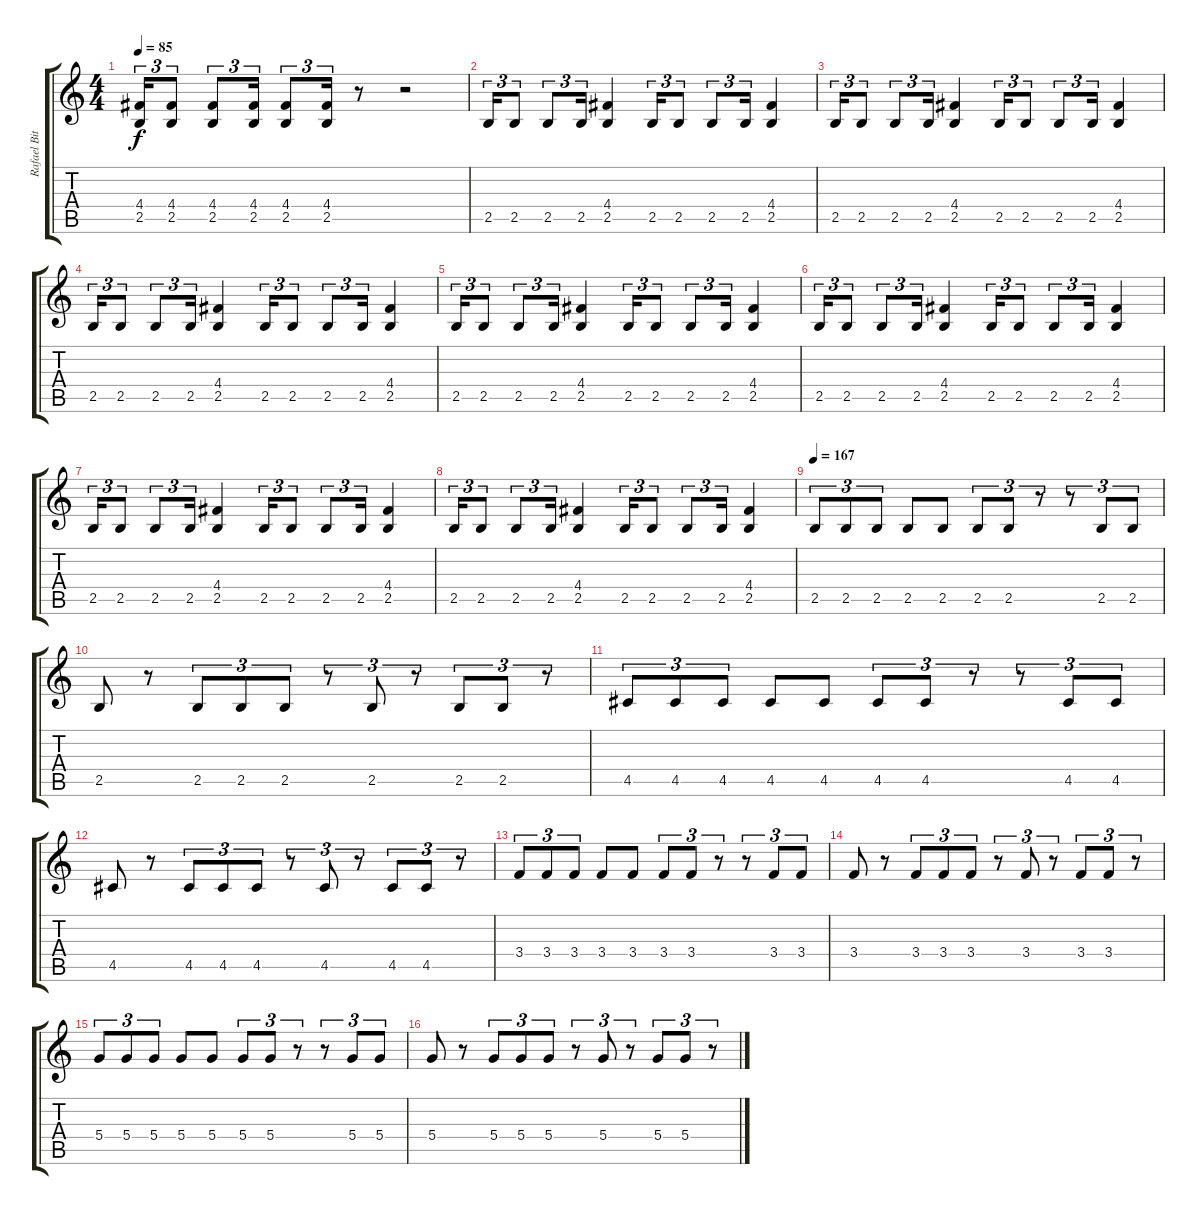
\track ("Rafael Bittencourt" "Rafael Bit") {instrument distortionguitar}
\staff {score tabs}
\tuning (E4 B3 G3 D3 A2 E2) {hide}
\ts (4 4)
\tempo 85
\clef g2
\ks c
(4.4 2.5).16{tu (3 2) dy f} (4.4 2.5).8{tu (3 2)} (4.4 2.5).8{tu (3 2)} (4.4 2.5).16{tu (3 2)} (4.4 2.5).8{tu (3 2)} (4.4 2.5).16{tu (3 2)} r.8 r.2 |
2.5.16{tu (3 2)} 2.5.8{tu (3 2)} 2.5.8{tu (3 2)} 2.5.16{tu (3 2)} (4.4 2.5).4 2.5.16{tu (3 2)} 2.5.8{tu (3 2)} 2.5.8{tu (3 2)} 2.5.16{tu (3 2)} (4.4 2.5).4 |
2.5.16{tu (3 2)} 2.5.8{tu (3 2)} 2.5.8{tu (3 2)} 2.5.16{tu (3 2)} (4.4 2.5).4 2.5.16{tu (3 2)} 2.5.8{tu (3 2)} 2.5.8{tu (3 2)} 2.5.16{tu (3 2)} (4.4 2.5).4 |
2.5.16{tu (3 2)} 2.5.8{tu (3 2)} 2.5.8{tu (3 2)} 2.5.16{tu (3 2)} (4.4 2.5).4 2.5.16{tu (3 2)} 2.5.8{tu (3 2)} 2.5.8{tu (3 2)} 2.5.16{tu (3 2)} (4.4 2.5).4 |
2.5.16{tu (3 2)} 2.5.8{tu (3 2)} 2.5.8{tu (3 2)} 2.5.16{tu (3 2)} (4.4 2.5).4 2.5.16{tu (3 2)} 2.5.8{tu (3 2)} 2.5.8{tu (3 2)} 2.5.16{tu (3 2)} (4.4 2.5).4 |
2.5.16{tu (3 2)} 2.5.8{tu (3 2)} 2.5.8{tu (3 2)} 2.5.16{tu (3 2)} (4.4 2.5).4 2.5.16{tu (3 2)} 2.5.8{tu (3 2)} 2.5.8{tu (3 2)} 2.5.16{tu (3 2)} (4.4 2.5).4 |
2.5.16{tu (3 2)} 2.5.8{tu (3 2)} 2.5.8{tu (3 2)} 2.5.16{tu (3 2)} (4.4 2.5).4 2.5.16{tu (3 2)} 2.5.8{tu (3 2)} 2.5.8{tu (3 2)} 2.5.16{tu (3 2)} (4.4 2.5).4 |
2.5.16{tu (3 2)} 2.5.8{tu (3 2)} 2.5.8{tu (3 2)} 2.5.16{tu (3 2)} (4.4 2.5).4 2.5.16{tu (3 2)} 2.5.8{tu (3 2)} 2.5.8{tu (3 2)} 2.5.16{tu (3 2)} (4.4 2.5).4 |
\tempo 167
2.5.8{tu (3 2)} 2.5.8{tu (3 2)} 2.5.8{tu (3 2)} 2.5.8 2.5.8 2.5.8{tu (3 2)} 2.5.8{tu (3 2)} r.8{tu (3 2)} r.8{tu (3 2)} 2.5.8{tu (3 2)} 2.5.8{tu (3 2)} |
2.5.8 r.8 2.5.8{tu (3 2)} 2.5.8{tu (3 2)} 2.5.8{tu (3 2)} r.8{tu (3 2)} 2.5.8{tu (3 2)} r.8{tu (3 2)} 2.5.8{tu (3 2)} 2.5.8{tu (3 2)} r.8{tu (3 2)} |
4.5.8{tu (3 2)} 4.5.8{tu (3 2)} 4.5.8{tu (3 2)} 4.5.8 4.5.8 4.5.8{tu (3 2)} 4.5.8{tu (3 2)} r.8{tu (3 2)} r.8{tu (3 2)} 4.5.8{tu (3 2)} 4.5.8{tu (3 2)} |
4.5.8 r.8 4.5.8{tu (3 2)} 4.5.8{tu (3 2)} 4.5.8{tu (3 2)} r.8{tu (3 2)} 4.5.8{tu (3 2)} r.8{tu (3 2)} 4.5.8{tu (3 2)} 4.5.8{tu (3 2)} r.8{tu (3 2)} |
3.4.8{tu (3 2)} 3.4.8{tu (3 2)} 3.4.8{tu (3 2)} 3.4.8 3.4.8 3.4.8{tu (3 2)} 3.4.8{tu (3 2)} r.8{tu (3 2)} r.8{tu (3 2)} 3.4.8{tu (3 2)} 3.4.8{tu (3 2)} |
3.4.8 r.8 3.4.8{tu (3 2)} 3.4.8{tu (3 2)} 3.4.8{tu (3 2)} r.8{tu (3 2)} 3.4.8{tu (3 2)} r.8{tu (3 2)} 3.4.8{tu (3 2)} 3.4.8{tu (3 2)} r.8{tu (3 2)} |
5.4.8{tu (3 2)} 5.4.8{tu (3 2)} 5.4.8{tu (3 2)} 5.4.8 5.4.8 5.4.8{tu (3 2)} 5.4.8{tu (3 2)} r.8{tu (3 2)} r.8{tu (3 2)} 5.4.8{tu (3 2)} 5.4.8{tu (3 2)} |
5.4.8 r.8 5.4.8{tu (3 2)} 5.4.8{tu (3 2)} 5.4.8{tu (3 2)} r.8{tu (3 2)} 5.4.8{tu (3 2)} r.8{tu (3 2)} 5.4.8{tu (3 2)} 5.4.8{tu (3 2)} r.8{tu (3 2)}
